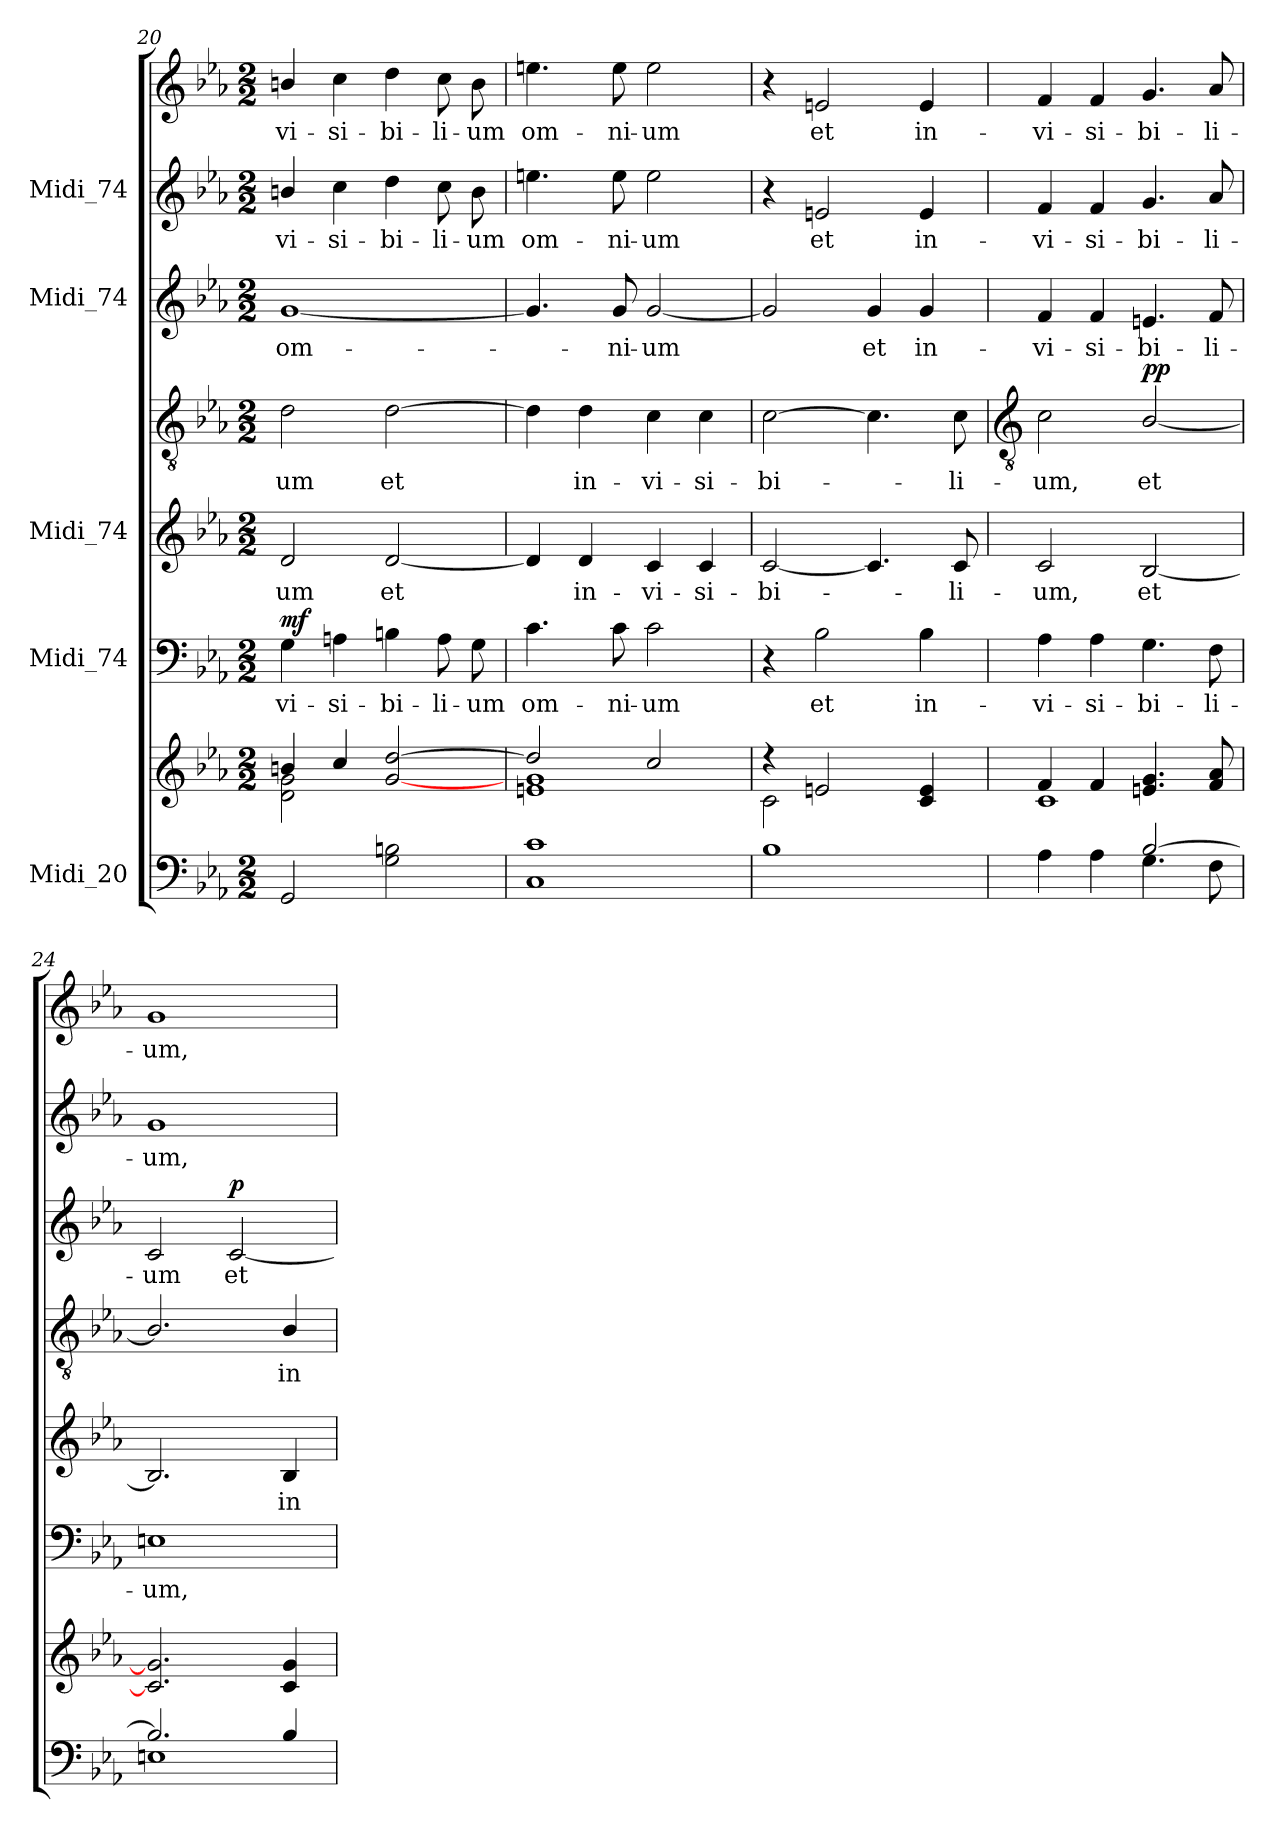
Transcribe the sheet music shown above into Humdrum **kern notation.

**kern	**kern	**kern	**text	**dynam	**kern	**text	**kern	**text	**dynam	**kern	**text	**dynam	**kern	**text	**kern	**text	**dynam
*part5	*part5	*part4	*part4	*part4	*part3	*part3	*part3	*part3	*part3	*part2	*part2	*part2	*part1	*part1	*part1	*part1	*part1
*staff8	*staff7	*staff6	*staff6	*staff6	*staff5	*staff5	*staff4	*staff4	*staff4/5	*staff3	*staff3	*staff3	*staff2	*staff2	*staff1	*staff1	*staff1/2
*I"Midi_20	*	*I"Midi_74	*	*	*I"Midi_74	*	*	*	*	*I"Midi_74	*	*	*I"Midi_74	*	*	*	*
*clefF4	*clefG2	*clefF4	*	*	*	*	*clefGv2	*	*	*clefG2	*	*	*	*	*clefG2	*	*
*k[b-e-a-]	*k[b-e-a-]	*k[b-e-a-]	*	*	*k[b-e-a-]	*	*k[b-e-a-]	*	*	*k[b-e-a-]	*	*	*k[b-e-a-]	*	*k[b-e-a-]	*	*
*E-:	*E-:	*E-:	*	*	*E-:	*	*E-:	*	*	*E-:	*	*	*E-:	*	*E-:	*	*
*M2/2	*M2/2	*M2/2	*	*	*M2/2	*	*M2/2	*	*	*M2/2	*	*	*M2/2	*	*M2/2	*	*
=20	=20	=20	=20	=20	=20	=20	=20	=20	=20	=20	=20	=20	=20	=20	=20	=20	=20
*	*^	*	*	*	*	*	*	*	*	*	*	*	*	*	*	*	*
!	!	!	!	!LO:LY:b	!LO:DY:b	!	!LO:LY:b	!	!LO:LY:b	!	!	!LO:LY:b	!	!	!LO:LY:b	!	!LO:LY:b	!LO:DY:b=2
!	!	!	!	!	!	!	!	!	!	!	!	!	!	!	!	!	!	!LO:DY:n=1:b
2GG	4bn/	2d\ 2g\	4G\	vi-	mf	2d	-um	2d	-um	.	[1g	om-	.	4bn/	vi-	4bn/	vi-	mf mf
!	!	!	!	!LO:LY:b	!	!	!	!	!	!	!	!	!	!	!LO:LY:b	!	!LO:LY:b	!
.	4cc/	.	4An\	-si-	.	.	.	.	.	.	.	.	.	4cc	-si-	4cc	-si-	.
!	!	!	!	!LO:LY:b	!	!	!LO:LY:b	!	!LO:LY:b	!	!	!	!	!	!LO:LY:b	!	!LO:LY:b	!
2G\ 2Bn\	[2g/ [2dd/	2ryy	4Bn	-bi-	.	[2d	et	[2d	et	.	.	.	.	4dd	-bi-	4dd	-bi-	.
!	!	!	!	!LO:LY:b	!	!	!	!	!	!	!	!	!	!	!LO:LY:b	!	!LO:LY:b	!
.	.	.	8A	-li-	.	.	.	.	.	.	.	.	.	8cc	-li-	8cc	-li-	.
!	!	!	!	!LO:LY:b	!	!	!	!	!	!	!	!	!	!	!LO:LY:b	!	!LO:LY:b	!
.	.	.	8G	-um	.	.	.	.	.	.	.	.	.	8b	-um	8b	-um	.
=21	=21	=21	=21	=21	=21	=21	=21	=21	=21	=21	=21	=21	=21	=21	=21	=21	=21	=21
!	!	!	!	!LO:LY:b	!	!	!	!	!	!	!	!	!	!	!LO:LY:b	!	!LO:LY:b	!
1C 1c	2dd/]	1en\ 1g\	4.c	om-	.	4d]	.	4d]	.	.	4.g]	.	.	4.een	om-	4.een	om-	.
!	!	!	!	!	!	!	!LO:LY:b	!	!LO:LY:b	!	!	!	!	!	!	!	!	!
.	.	.	.	.	.	4d	in-	4d	in-	.	.	.	.	.	.	.	.	.
!	!	!	!	!LO:LY:b	!	!	!	!	!	!	!	!LO:LY:b	!	!	!LO:LY:b	!	!LO:LY:b	!
.	.	.	8c	-ni-	.	.	.	.	.	.	8g	ni-	.	8ee	-ni-	8ee	-ni-	.
!	!	!	!	!LO:LY:b	!	!	!LO:LY:b	!	!LO:LY:b	!	!	!LO:LY:b	!	!	!LO:LY:b	!	!LO:LY:b	!
.	2cc/	.	2c	-um	.	4c	-vi-	4c	-vi-	.	[2g	-um	.	2ee	-um	2ee	-um	.
!	!	!	!	!	!	!	!LO:LY:b	!	!LO:LY:b	!	!	!	!	!	!	!	!	!
.	.	.	.	.	.	4c	-si-	4c	-si-	.	.	.	.	.	.	.	.	.
=22	=22	=22	=22	=22	=22	=22	=22	=22	=22	=22	=22	=22	=22	=22	=22	=22	=22	=22
!	!	!	!	!	!	!	!LO:LY:b	!	!LO:LY:b	!	!	!	!	!	!	!	!	!
1B-	4r	2c\	4r	.	.	[2c	-bi-	[2c	-bi-	.	2g]	.	.	4r	.	4r	.	.
!	!	!	!	!LO:LY:b	!	!	!	!	!	!	!	!	!	!	!LO:LY:b	!	!LO:LY:b	!
.	2en/	.	2B-	et	.	.	.	.	.	.	.	.	.	2en	et	2en	et	.
!	!	!	!	!	!	!	!	!	!	!	!	!LO:LY:b	!	!	!	!	!	!
.	.	2ryy	.	.	.	4.c]	.	4.c]	.	.	4g	et	.	.	.	.	.	.
!	!	!	!	!LO:LY:b	!	!	!	!	!	!	!	!LO:LY:b	!	!	!LO:LY:b	!	!LO:LY:b	!
.	4c/ 4e/	.	4B-	in-	.	.	.	.	.	.	4g	in-	.	4e	in-	4e	in-	.
!	!	!	!	!	!	!	!LO:LY:b	!	!LO:LY:b	!	!	!	!	!	!	!	!	!
.	.	.	.	.	.	8c	li-	8c	li-	.	.	.	.	.	.	.	.	.
!!LO:LB:g=z
=23	=23	=23	=23	=23	=23	=23	=23	=23	=23	=23	=23	=23	=23	=23	=23	=23	=23	=23
*	*	*	*	*	*	*	*	*clefGv2	*	*	*	*	*	*	*	*	*	*
*^	*	*	*	*	*	*	*	*	*	*	*	*	*	*	*	*	*	*
!	!	!	!	!	!LO:LY:b	!	!	!LO:LY:b	!	!LO:LY:b	!	!	!LO:LY:b	!	!	!LO:LY:b	!	!LO:LY:b	!
4A-\	2ryy	4f/	1c\	4A-	-vi-	.	2c	-um,	2c	-um,	.	4f	-vi-	.	4f	-vi-	4f	-vi-	.
!	!	!	!	!	!LO:LY:b	!	!	!	!	!	!	!	!LO:LY:b	!	!	!LO:LY:b	!	!LO:LY:b	!
4A-\	.	4f/	.	4A-	-si-	.	.	.	.	.	.	4f	-si-	.	4f	-si-	4f	-si-	.
!	!	!	!	!	!LO:LY:b	!	!	!LO:LY:b	!	!LO:LY:b	!LO:DY:b=2	!	!LO:LY:b	!	!	!LO:LY:b	!	!LO:LY:b	!
!	!	!	!	!	!	!	!	!	!	!	!LO:DY:n=1:b	!	!	!	!	!	!	!	!
[2B-/	4.G\	4.en/ 4.g/	.	4.G	-bi-	.	[2B-/	et	[2B-/	et	p p	4.en	-bi-	.	4.g	-bi-	4.g	-bi-	.
!	!	!	!	!	!LO:LY:b	!	!	!	!	!	!	!	!LO:LY:b	!	!	!LO:LY:b	!	!LO:LY:b	!
.	8F\	8f/ 8a-/	.	8F	-li-	.	.	.	.	.	.	8f	-li-	.	8a-	-li-	8a-	-li-	.
=24	=24	=24	=24	=24	=24	=24	=24	=24	=24	=24	=24	=24	=24	=24	=24	=24	=24	=24	=24
!	!	!	!	!	!LO:LY:b	!	!	!	!	!	!	!	!LO:LY:b	!	!	!LO:LY:b	!	!LO:LY:b	!
2.B-/]	1En\	2.c/] 2.g/]	2ryy	1En	-um,	.	2.B-/]	.	2.B-/]	.	.	2c	-um	.	1g	-um,	1g	-um,	.
!	!	!	!	!	!	!	!	!	!	!	!	!	!LO:LY:b	!LO:DY:b	!	!	!	!	!
.	.	.	2ryy	.	.	.	.	.	.	.	.	[2c	et	p	.	.	.	.	.
!	!	!	!	!	!	!	!	!LO:LY:b	!	!LO:LY:b	!	!	!	!	!	!	!	!	!
4B-/	.	4c/ 4g/	.	.	.	.	4B-/	in-	4B-/	in-	.	.	.	.	.	.	.	.	.
*v	*v	*	*	*	*	*	*	*	*	*	*	*	*	*	*	*	*	*	*
*	*v	*v	*	*	*	*	*	*	*	*	*	*	*	*	*	*	*	*
=	=	=	=	=	=	=	=	=	=	=	=	=	=	=	=	=	=
*-	*-	*-	*-	*-	*-	*-	*-	*-	*-	*-	*-	*-	*-	*-	*-	*-	*-
